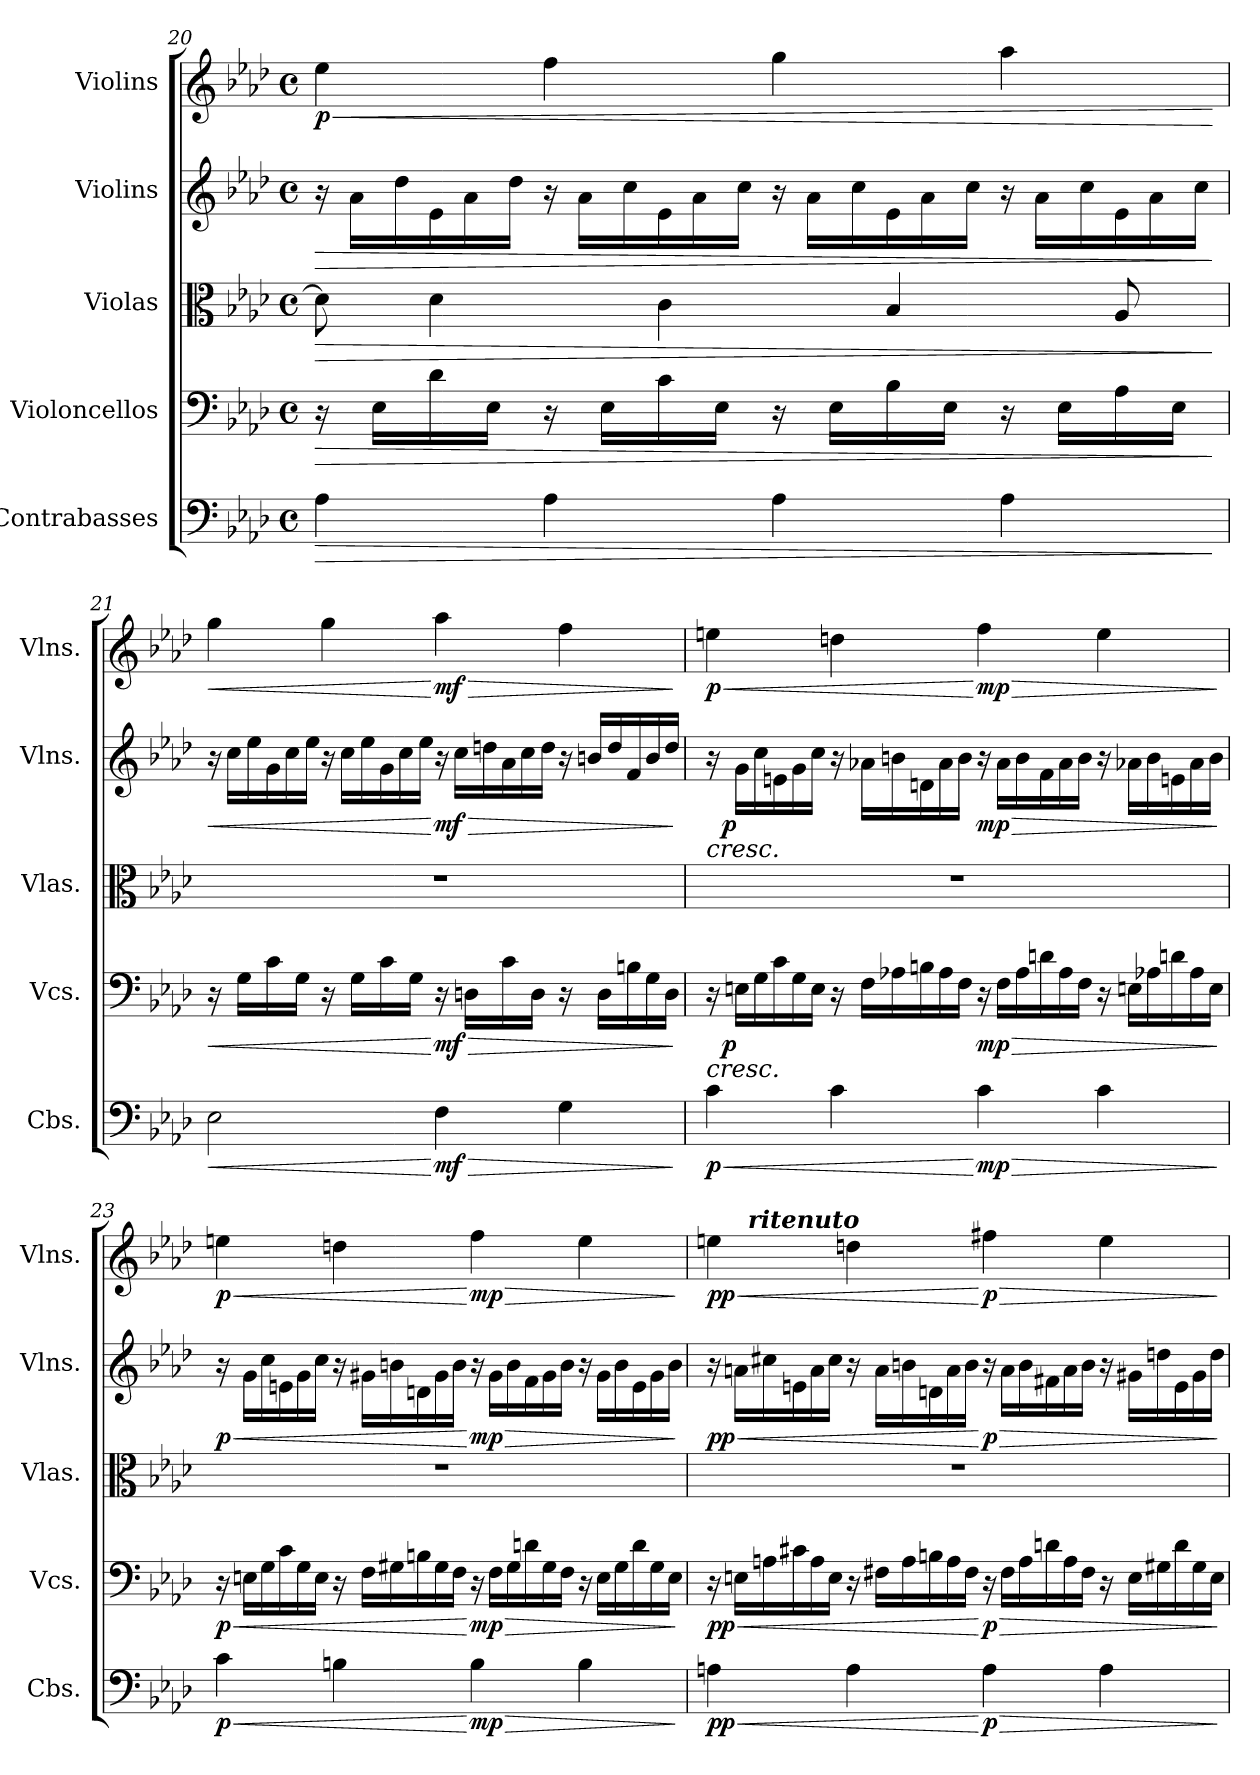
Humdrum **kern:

**kern	**dynam	**kern	**dynam	**kern	**dynam	**kern	**dynam	**kern	**dynam
*part5	*part5	*part4	*part4	*part3	*part3	*part2	*part2	*part1	*part1
*staff5	*staff5	*staff4	*staff4	*staff3	*staff3	*staff2	*staff2	*staff1	*staff1
*I"Contrabasses	*	*I"Violoncellos	*	*I"Violas	*	*I"Violins	*	*I"Violins	*
*I'Cbs.	*	*I'Vcs.	*	*I'Vlas.	*	*I'Vlns.	*	*I'Vlns.	*
!!LO:PB:g=z
*clefF4	*	*clefF4	*	*clefC3	*	*clefG2	*	*clefG2	*
*ITrd7c12	*	*	*	*	*	*	*	*	*
*k[b-e-a-d-]	*	*k[b-e-a-d-]	*	*k[b-e-a-d-]	*	*k[b-e-a-d-]	*	*k[b-e-a-d-]	*
*M4/4	*	*M4/4	*	*M4/4	*	*M4/4	*	*M4/4	*
*met(c)	*	*met(c)	*	*met(c)	*	*met(c)	*	*met(c)	*
=20	=20	=20	=20	=20	=20	=20	=20	=20	=20
!	!LO:HP:b	!	!LO:HP:b	!	!LO:HP:b	!	!	!	!
*	*	*	*	*	*	*Xtuplet	*	*	*
!	!	!	!	!	!	!	!LO:HP:b	!	!LO:HP:b
!	!	!	!	!	!	!	!	!	!LO:DY:n=1:b
4AA-\	>	16r	>	8d-\]	>	24r	>	4ee-\	< p
.	.	.	.	.	.	24a-\LL	.	.	.
.	.	16E-\LL	.	.	.	.	.	.	.
.	.	.	.	.	.	24dd-\	.	.	.
.	.	16d-\	.	4d-\	.	24e-\	.	.	.
.	.	.	.	.	.	24a-\	.	.	.
.	.	16E-\JJ	.	.	.	.	.	.	.
.	.	.	.	.	.	24dd-\JJ	.	.	.
4AA-\	.	16r	.	.	.	24r	.	4ff\	.
.	.	.	.	.	.	24a-\LL	.	.	.
.	.	16E-\LL	.	.	.	.	.	.	.
.	.	.	.	.	.	24cc\	.	.	.
.	.	16c\	.	4c\	.	24e-\	.	.	.
.	.	.	.	.	.	24a-\	.	.	.
.	.	16E-\JJ	.	.	.	.	.	.	.
.	.	.	.	.	.	24cc\JJ	.	.	.
4AA-\	.	16r	.	.	.	24r	.	4gg\	.
.	.	.	.	.	.	24a-\LL	.	.	.
.	.	16E-\LL	.	.	.	.	.	.	.
.	.	.	.	.	.	24cc\	.	.	.
.	.	16B-\	.	4B-/	.	24e-\	.	.	.
.	.	.	.	.	.	24a-\	.	.	.
.	.	16E-\JJ	.	.	.	.	.	.	.
.	.	.	.	.	.	24cc\JJ	.	.	.
4AA-\	.	16r	.	.	.	24r	.	4aa-\	.
.	.	.	.	.	.	24a-\LL	.	.	.
.	.	16E-\LL	.	.	.	.	.	.	.
.	.	.	.	.	.	24cc\	.	.	.
.	.	16A-\	.	8A-/	.	24e-\	.	.	.
.	.	.	.	.	.	24a-\	.	.	.
.	.	16E-\JJ	.	.	.	.	.	.	.
.	.	.	.	.	.	24cc\JJ	.	.	.
.	]	.	]	.	]	.	]	.	[
!!LO:LB:g=z
=21	=21	=21	=21	=21	=21	=21	=21	=21	=21
!	!LO:HP:b	!	!LO:HP:b	!	!	!	!LO:HP:b	!	!LO:HP:b
2EE-\	<	16r	<	1r	.	24r	<	4gg\	<
.	.	.	.	.	.	24cc\LL	.	.	.
.	.	16G\LL	.	.	.	.	.	.	.
.	.	.	.	.	.	24ee-\	.	.	.
.	.	16c\	.	.	.	24g\	.	.	.
.	.	.	.	.	.	24cc\	.	.	.
.	.	16G\JJ	.	.	.	.	.	.	.
.	.	.	.	.	.	24ee-\JJ	.	.	.
.	.	16r	.	.	.	24r	.	4gg\	.
.	.	.	.	.	.	24cc\LL	.	.	.
.	.	16G\LL	.	.	.	.	.	.	.
.	.	.	.	.	.	24ee-\	.	.	.
.	.	16c\	.	.	.	24g\	.	.	.
.	.	.	.	.	.	24cc\	.	.	.
.	.	16G\JJ	.	.	.	.	.	.	.
.	.	.	.	.	.	24ee-\JJ	.	.	.
!	!LO:HP:n=1:b	!	!LO:HP:n=1:b	!	!	!	!LO:HP:n=1:b	!	!LO:HP:n=1:b
!	!LO:DY:n=1:b	!	!LO:DY:n=1:b	!	!	!	!LO:DY:n=1:b	!	!LO:DY:n=1:b
4FF\	[ > mf	16r	[ > mf	.	.	24r	[ > mf	4aa-\	[ > mf
.	.	.	.	.	.	24cc\LL	.	.	.
.	.	16Dn\LL	.	.	.	.	.	.	.
.	.	.	.	.	.	24ddn\	.	.	.
.	.	16c\	.	.	.	24a-\	.	.	.
.	.	.	.	.	.	24cc\	.	.	.
.	.	16D\JJ	.	.	.	.	.	.	.
.	.	.	.	.	.	24dd\JJ	.	.	.
4GG\	.	16r	.	.	.	24r	.	4ff\	.
.	.	.	.	.	.	24bn/LL	.	.	.
.	.	16D\LL	.	.	.	.	.	.	.
.	.	.	.	.	.	24dd/	.	.	.
*	*	*Xtuplet	*	*	*	*	*	*	*
.	.	24Bn\	.	.	.	24f/	.	.	.
.	.	24G\	.	.	.	24b/	.	.	.
.	.	24D\JJ	.	.	.	24dd/JJ	.	.	.
.	]	.	]	.	.	.	]	.	]
=22	=22	=22	=22	=22	=22	=22	=22	=22	=22
!	!LO:HP:b	!	!LO:HP:b	!	!	!	!LO:HP:b	!	!LO:HP:b
!	!LO:DY:n=1:b	!	!	!	!	!	!	!	!LO:DY:n=1:b
4C\	< p	24r	<	1r	.	24r	<	4een\	< p
!	!	!	!LO:DY:b	!	!	!	!LO:DY:b	!	!
.	.	24En\LL	p	.	.	24g\LL	p	.	.
.	.	24G\	.	.	.	24cc\	.	.	.
.	.	24c\	.	.	.	24en\	.	.	.
.	.	24G\	.	.	.	24g\	.	.	.
.	.	24E\JJ	.	.	.	24cc\JJ	.	.	.
4C\	.	24r	.	.	.	24r	.	4ddn\	.
.	.	24F\LL	.	.	.	24a-X\LL	.	.	.
.	.	24A-X\	.	.	.	24bn\	.	.	.
.	.	24Bn\	.	.	.	24dn\	.	.	.
.	.	24A-\	.	.	.	24a-\	.	.	.
.	.	24F\JJ	.	.	.	24b\JJ	.	.	.
!	!LO:HP:n=1:b	!	!LO:HP:n=1:b	!	!	!	!LO:HP:n=1:b	!	!LO:HP:n=1:b
!	!LO:DY:n=2:b	!	!LO:DY:n=1:b	!	!	!	!LO:DY:n=1:b	!	!LO:DY:n=2:b
4C\	[ > mp	24r	[ > mp	.	.	24r	[ > mp	4ff\	[ > mp
.	.	24F\LL	.	.	.	24a-\LL	.	.	.
.	.	24A-\	.	.	.	24b\	.	.	.
.	.	24dn\	.	.	.	24f\	.	.	.
.	.	24A-\	.	.	.	24a-\	.	.	.
.	.	24F\JJ	.	.	.	24b\JJ	.	.	.
4C\	.	24r	.	.	.	24r	.	4ee\	.
.	.	24En\LL	.	.	.	24a-X\LL	.	.	.
.	.	24A-X\	.	.	.	24b\	.	.	.
.	.	24dn\	.	.	.	24en\	.	.	.
.	.	24A-\	.	.	.	24a-\	.	.	.
.	.	24E\JJ	.	.	.	24b\JJ	.	.	.
.	]	.	]	.	.	.	]	.	]
!!LO:LB:g=z
=23	=23	=23	=23	=23	=23	=23	=23	=23	=23
!	!LO:HP:b	!	!LO:HP:b	!	!	!	!LO:HP:b	!	!LO:HP:b
!	!LO:DY:n=1:b	!	!LO:DY:n=1:b	!	!	!	!LO:DY:n=1:b	!	!LO:DY:n=1:b
4C\	< p	24r	< p	1r	.	24r	< p	4een\	< p
.	.	24En\LL	.	.	.	24g\LL	.	.	.
.	.	24G\	.	.	.	24cc\	.	.	.
.	.	24c\	.	.	.	24en\	.	.	.
.	.	24G\	.	.	.	24g\	.	.	.
.	.	24E\JJ	.	.	.	24cc\JJ	.	.	.
4BBn\	.	24r	.	.	.	24r	.	4ddn\	.
.	.	24F\LL	.	.	.	24g#X\LL	.	.	.
.	.	24G#X\	.	.	.	24bn\	.	.	.
.	.	24Bn\	.	.	.	24dn\	.	.	.
.	.	24G#\	.	.	.	24g#\	.	.	.
.	.	24F\JJ	.	.	.	24b\JJ	.	.	.
!	!LO:HP:n=1:b	!	!LO:HP:n=1:b	!	!	!	!LO:HP:n=1:b	!	!LO:HP:n=1:b
!	!LO:DY:n=2:b	!	!LO:DY:n=2:b	!	!	!	!LO:DY:n=2:b	!	!LO:DY:n=2:b
4BB\	[ > mp	24r	[ > mp	.	.	24r	[ > mp	4ff\	[ > mp
.	.	24F\LL	.	.	.	24g#\LL	.	.	.
.	.	24G#\	.	.	.	24b\	.	.	.
.	.	24dn\	.	.	.	24f\	.	.	.
.	.	24G#\	.	.	.	24g#\	.	.	.
.	.	24F\JJ	.	.	.	24b\JJ	.	.	.
4BB\	.	24r	.	.	.	24r	.	4ee\	.
.	.	24E\LL	.	.	.	24g#\LL	.	.	.
.	.	24G#\	.	.	.	24b\	.	.	.
.	.	24d\	.	.	.	24e\	.	.	.
.	.	24G#\	.	.	.	24g#\	.	.	.
.	.	24E\JJ	.	.	.	24b\JJ	.	.	.
.	]	.	]	.	.	.	]	.	]
=24	=24	=24	=24	=24	=24	=24	=24	=24	=24
!	!LO:HP:b	!	!LO:HP:b	!	!	!	!LO:HP:b	!	!LO:HP:b
!	!LO:DY:n=1:b	!	!LO:DY:n=1:b	!	!	!	!LO:DY:n=1:b	!	!LO:DY:n=1:b
*	*	*	*	*	*	*	*	*^	*
4AAn\	< pp	24r	< pp	1r	.	24r	< pp	4een\	12ryy	< pp
.	.	24En\LL	.	.	.	24an\LL	.	.	.	.
!	!	!	!	!	!	!	!	!	!LO:TX:a:Bi:t=ritenuto	!
.	.	24An\	.	.	.	24cc#X\	.	.	3%2ryy	.
.	.	24c#X\	.	.	.	24en\	.	.	.	.
.	.	24A\	.	.	.	24a\	.	.	.	.
.	.	24E\JJ	.	.	.	24cc#\JJ	.	.	.	.
4AA\	.	24r	.	.	.	24r	.	4ddn\	.	.
.	.	24F#X\LL	.	.	.	24a\LL	.	.	.	.
.	.	24A\	.	.	.	24bn\	.	.	.	.
.	.	24Bn\	.	.	.	24dn\	.	.	.	.
.	.	24A\	.	.	.	24a\	.	.	.	.
.	.	24F#\JJ	.	.	.	24b\JJ	.	.	.	.
!	!LO:HP:n=1:b	!	!LO:HP:n=1:b	!	!	!	!LO:HP:n=1:b	!	!	!LO:HP:n=1:b
!	!LO:DY:n=2:b	!	!LO:DY:n=2:b	!	!	!	!LO:DY:n=2:b	!	!	!LO:DY:n=2:b
4AA\	[ > p	24r	[ > p	.	.	24r	[ > p	4ff#X\	.	[ > p
.	.	24F#\LL	.	.	.	24a\LL	.	.	.	.
.	.	24A\	.	.	.	24b\	.	.	.	.
.	.	24dn\	.	.	.	24f#X\	.	.	.	.
.	.	24A\	.	.	.	24a\	.	.	.	.
.	.	24F#\JJ	.	.	.	24b\JJ	.	.	.	.
4AA\	.	24r	.	.	.	24r	.	4ee\	6.ryy	.
.	.	24E\LL	.	.	.	24g#X\LL	.	.	.	.
.	.	24G#X\	.	.	.	24ddn\	.	.	.	.
.	.	24d\	.	.	.	24e\	.	.	.	.
.	.	24G#\	.	.	.	24g#\	.	.	.	.
.	.	24E\JJ	.	.	.	24dd\JJ	.	.	.	.
.	]	.	]	.	.	.	]	.	.	]
*	*	*	*	*	*	*	*	*v	*v	*
=	=	=	=	=	=	=	=	=	=
*-	*-	*-	*-	*-	*-	*-	*-	*-	*-
